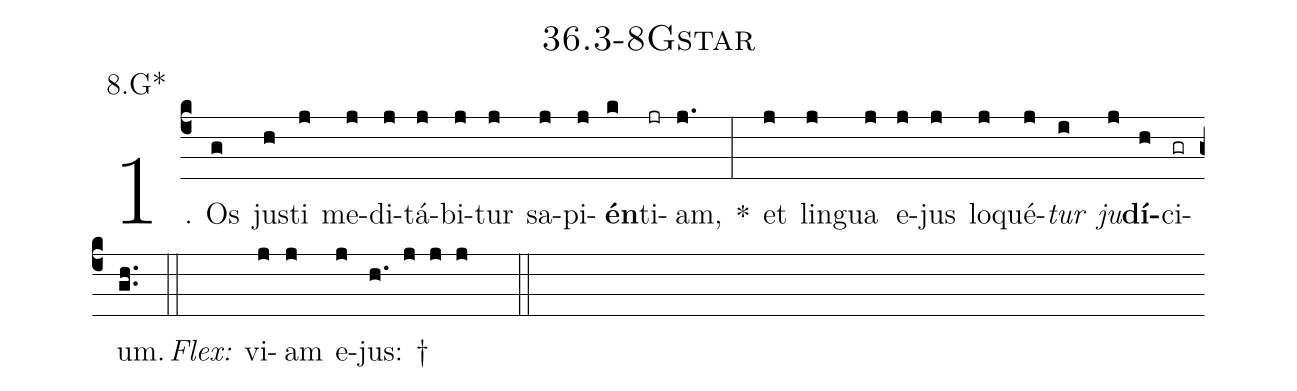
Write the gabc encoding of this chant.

name: 36.3-8Gstar;
annotation: 8.G*;
%%
(c4)1. Os(g) jus(h)ti(j) me(j)di(j)tá(j)bi(j)tur(j) sa(j)pi(j)<b>én</b>(k)ti(jr)am,(j.) *(:) et(j) lin(j)gua(j) e(j)jus(j) lo(j)qué(j)<i>tur</i>(i) <i>ju</i>(j)<b>dí</b>(h)ci(gr)um.(gh..) (::)
<i>Flex:</i>()  vi(j)am(j) e(j)jus: †(h. j j j  ::)

%E(j) u(j) o(i) u(j) a(h) e.(gh..) (::)
